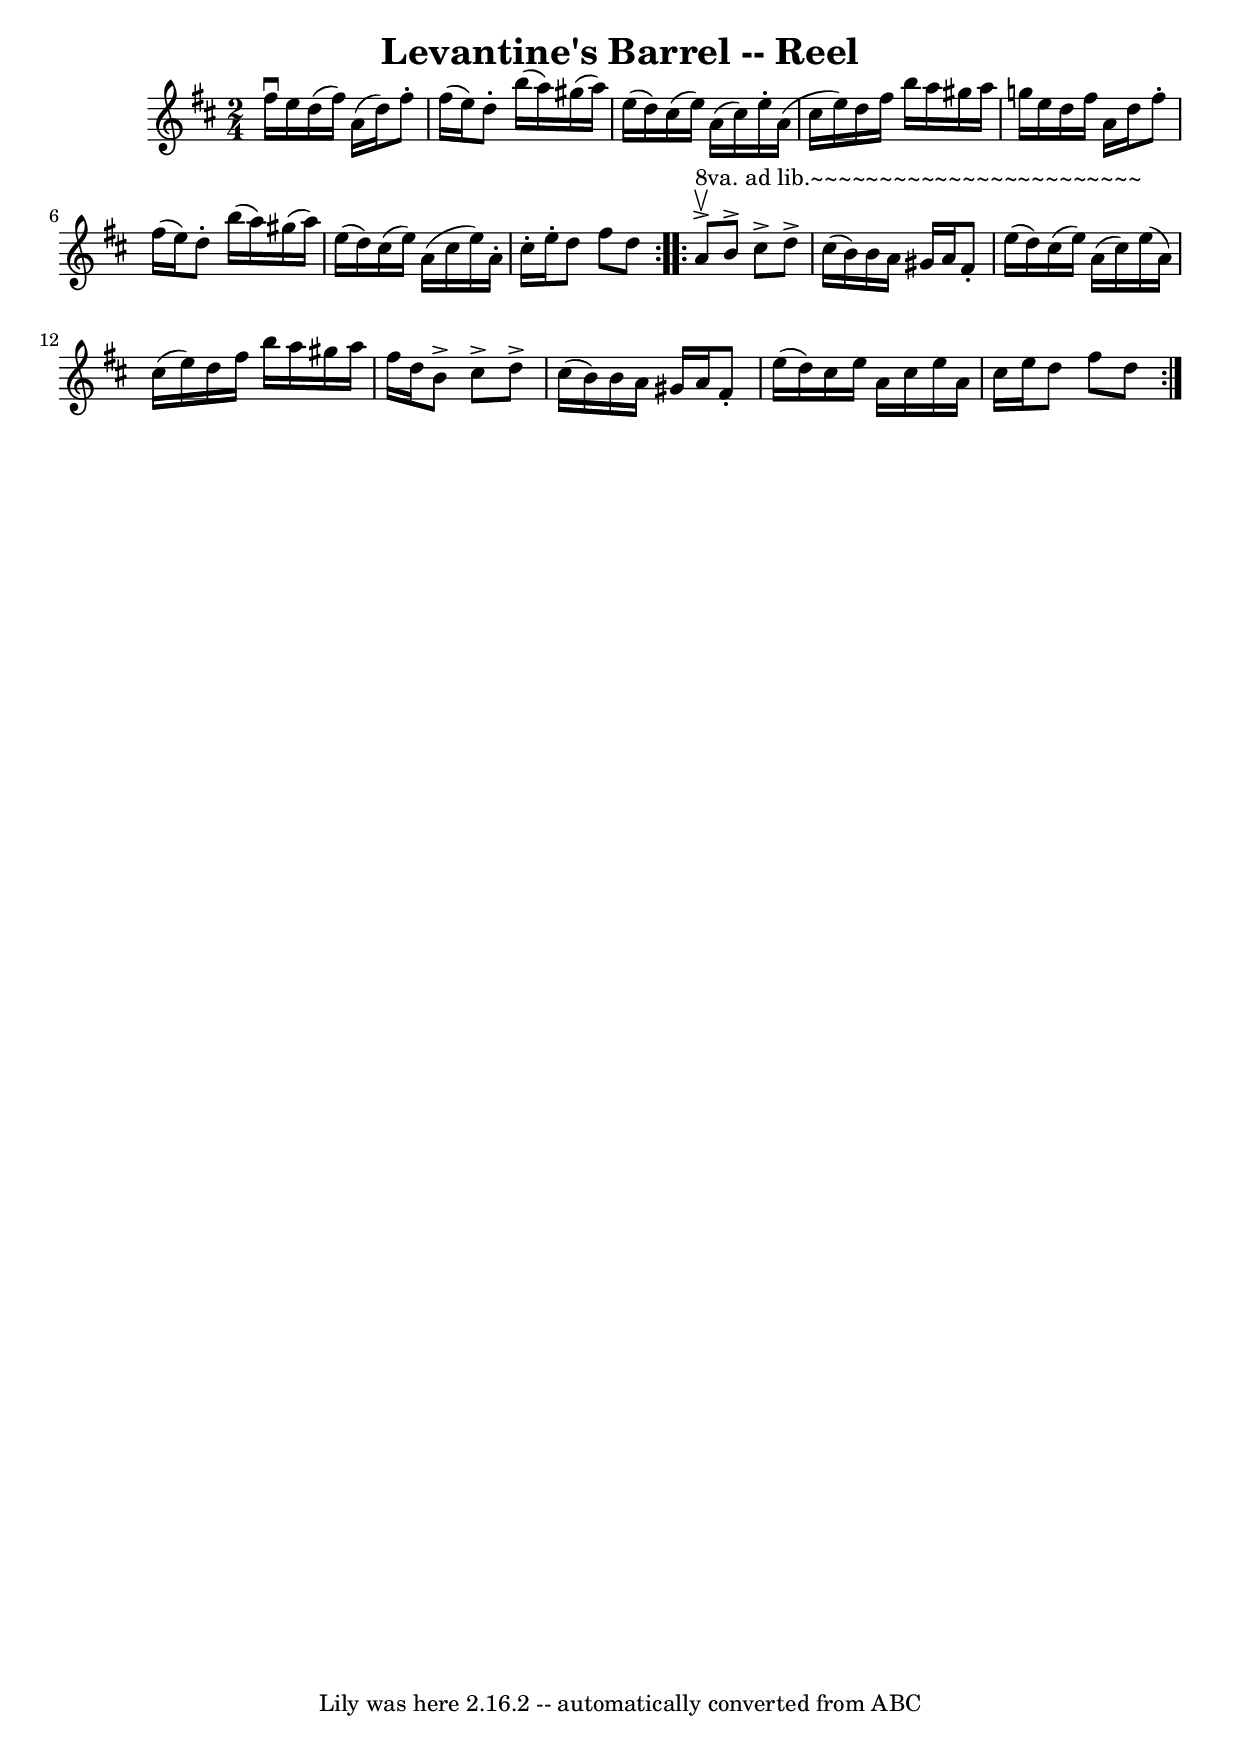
\version "2.16.2"
\include "Mammoth.ily"
\header {
  %% book = "Ryan's Mammoth Collection"
 crossRefNumber = "1"
 footnotes = "\\\\158"
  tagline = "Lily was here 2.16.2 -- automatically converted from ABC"
  title = "Levantine's Barrel -- Reel"

}
voicedefault =  {



  \repeat volta 2 {

    \time 2/4 
    \key d \major fis''16^\downbow e''16   |
 d''16 ( fis''16) a'16 (d''16) fis''8-. fis''16 (e''16)    |
 d''8-. b''16 (a''16) gis''16 (a''16) e''16 (d''16)     |
 cis''16 (e''16) a'16 (cis''16) e''16-. a'16 ( cis''16 e''16)    |
 d''16 fis''16 b''16 a''16 gis''16 a''16 g''!16 e''16     |
 d''16 fis''16 a'16 d''16 fis''8-. fis''16 (e''16)    |
 d''8-. b''16 (a''16) gis''16 (a''16) e''16 (d''16)    |
 cis''16 (e''16) a'16 (cis''16 e''16) a'16-. cis''16-. e''16-.    |
    
 d''8 fis''8 d''8  
  } 
  \repeat volta 2 { a'8^"8va. ad lib.~~~~~~~~~~~~~~~~~~~~~~~~"^\accent^\upbow  |
 b'8^\accent cis''8^\accent d''8^\accent cis''16 (b'16)   |
 b'16 a'16 gis'16 a'16 fis'8-. e''16 (d''16)    |
    
 cis''16 (e''16) a'16 (cis''16) e''16 (a'16) cis''16 ( e''16)    |
 d''16 fis''16 b''16 a''16 gis''16 a''16 fis''16 d''16     |
 b'8^\accent cis''8^\accent d''8^\accent cis''16 (b'16)   |
 b'16 a'16 gis'16 a'16 fis'8-. e''16 (d''16)    |
 cis''16 e''16 a'16 cis''16 e''16 a'16 cis''16 e''16     |
 d''8 fis''8 d''8  
  }   

}

\score{
  <<

    \context Staff="default"
    {
      \voicedefault 
      
    }

  >>
  \layout {
    
  }
  \midi {
  }

}
